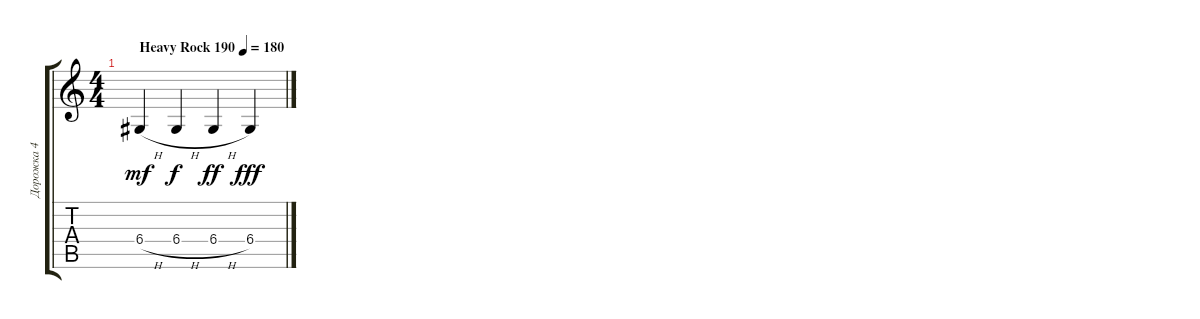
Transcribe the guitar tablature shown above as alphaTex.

\track ("Дорожка 4" "Дорожка 4") {instrument reversecymbal}
\staff {score tabs}
\tuning (E4 B3 G3 D3 A2 D2) {hide}
\ts (4 4)
\tempo (180 "Heavy Rock 190")
\clef g2
\ks c
6.4{h}.4{dy mf instrument reversecymbal} 6.4{h}.4{dy f} 6.4{h}.4{dy ff} 6.4.4{dy fff}
